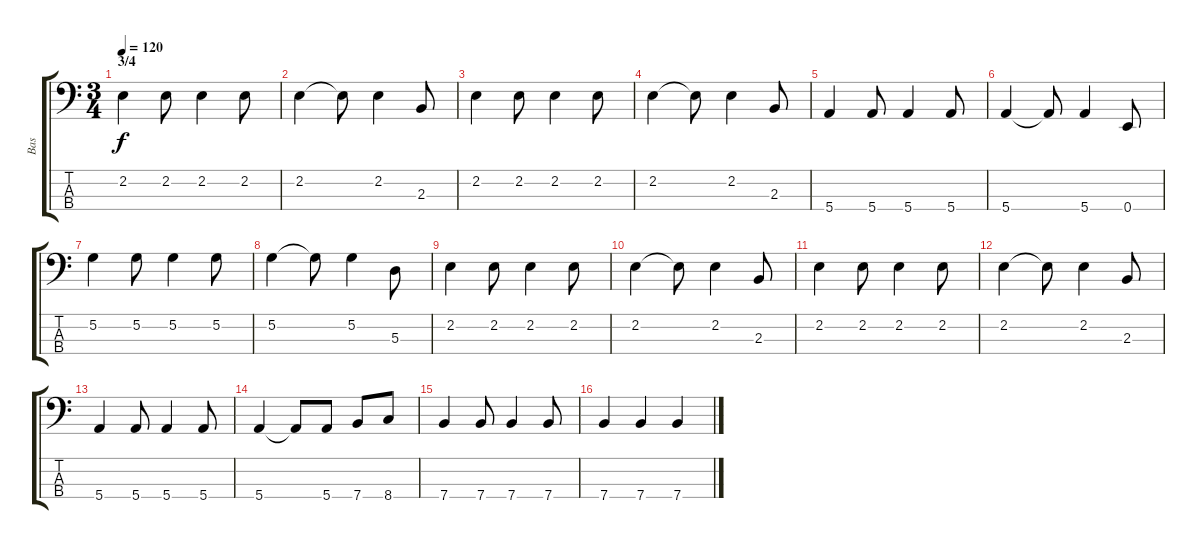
\track ("Bas" "Bas") {instrument acousticbass}
\staff {score tabs}
\tuning (G2 D2 A1 E1) {hide}
\ts (3 4)
\section ("" "3/4")
\tempo 120
\clef f4
\ks c
2.2.4{dy f} 2.2.8 2.2.4 2.2.8 |
2.2.4 2.2{t}.8 2.2.4 2.3.8 |
2.2.4 2.2.8 2.2.4 2.2.8 |
2.2.4 2.2{t}.8 2.2.4 2.3.8 |
5.4.4 5.4.8 5.4.4 5.4.8 |
5.4.4 5.4{t}.8 5.4.4 0.4.8 |
5.2.4 5.2.8 5.2.4 5.2.8 |
5.2.4 5.2{t}.8 5.2.4 5.3.8 |
2.2.4 2.2.8 2.2.4 2.2.8 |
2.2.4 2.2{t}.8 2.2.4 2.3.8 |
2.2.4 2.2.8 2.2.4 2.2.8 |
2.2.4 2.2{t}.8 2.2.4 2.3.8 |
5.4.4 5.4.8 5.4.4 5.4.8 |
5.4.4 5.4{t}.8 5.4.8 7.4.8 8.4.8 |
7.4.4 7.4.8 7.4.4 7.4.8 |
7.4.4 7.4.4 7.4.4
